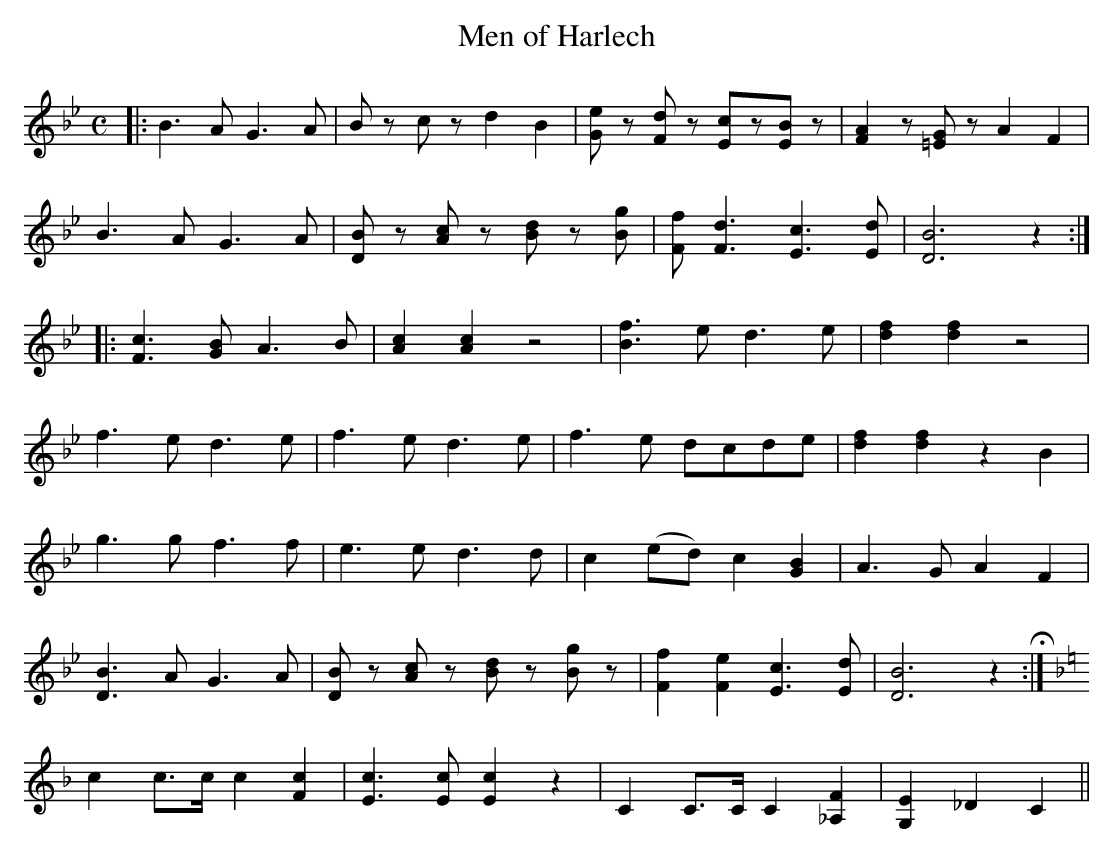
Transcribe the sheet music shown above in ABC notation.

X:1
T:Men of Harlech
M:C
L:1/8
K:Bb
|:B3A G3A|Bz cz d2B2|[Ge]z [Fd]z [Ec]z[EB]z|[F2A2]z [=EG]z A2F2|
B3A G3A|[DB]z [Ac]z [Bd]z [Bg]|[Ff] [F3d3][E3c3] [Ed]|[D6B6]z2:|
|:[F3c3][GB] A3B|[A2c2][A2c2] z4|[B3f3]e d3e|[d2f2][d2f2]z4|
f3e d3e|f3e d3e|f3 e dcde|[d2f2][d2f2] z2B2|
g3g f3f|e3e d3d|c2 (ed) c2 [G2B2]|A3 G A2F2|
[D3B3]A G3A|[DB]z [Ac]z [Bd]z [Bg]z|[F2f2] [F2e2][E3c3] [Ed]|[D6B6] z2!fermata!:|
K:F
c2 c>c c2[F2c2]|[E3c3][Ec] [E2c2]z2|C2 C>C C2 [_A,2F2]|[G,2E2]_D2 C2||
